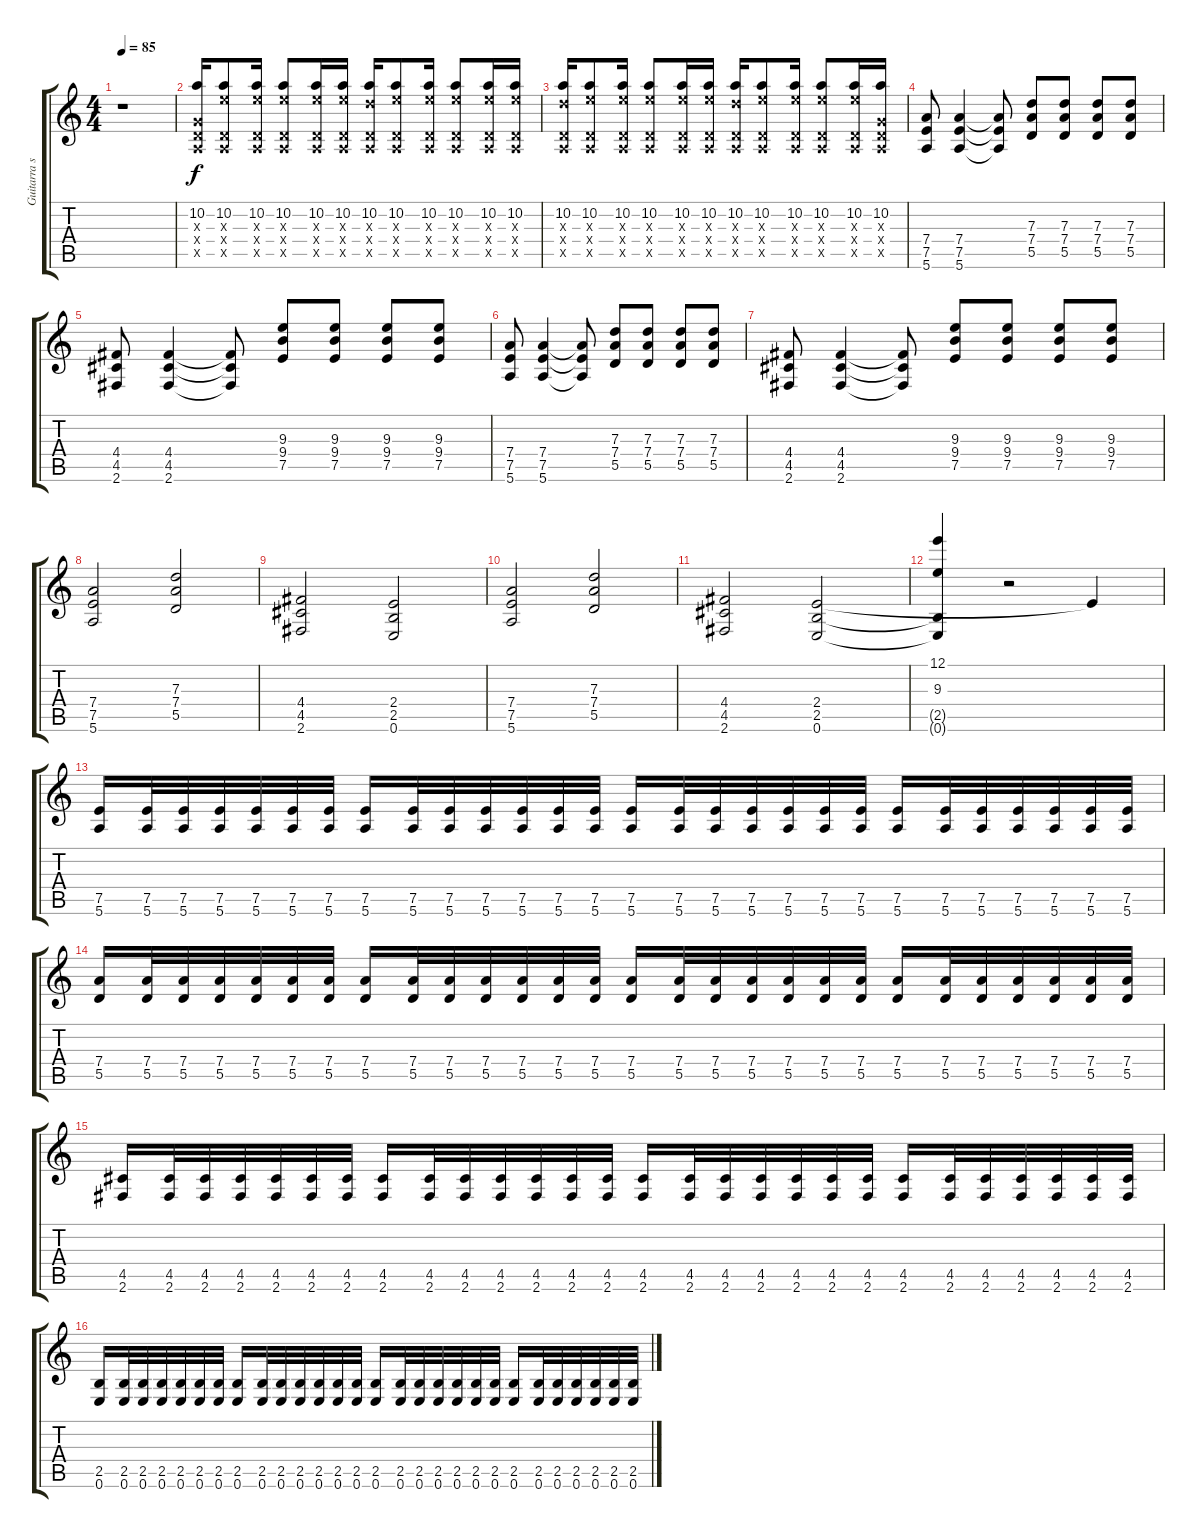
\track ("Guitarra solo" "Guitarra s") {instrument overdrivenguitar}
\staff {score tabs}
\tuning (E4 B3 G3 D3 A2 E2) {hide}
\ts (4 4)
\tempo 85
\clef g2
\ks c
r.1{dy f} |
(10.2 0.3{x} 0.4{x} 0.5{x}).16 (10.2 9.3{x} 0.4{x} 0.5{x}).8 (10.2 9.3{x} 0.4{x} 0.5{x}).16 (10.2 9.3{x} 0.4{x} 0.5{x}).8 (10.2 9.3{x} 0.4{x} 0.5{x}).16 (10.2 9.3{x} 0.4{x} 0.5{x}).16 (10.2 7.3{x} 0.4{x} 0.5{x}).16 (10.2 9.3{x} 0.4{x} 0.5{x}).8 (10.2 9.3{x} 0.4{x} 0.5{x}).16 (10.2 9.3{x} 0.4{x} 0.5{x}).8 (10.2 9.3{x} 0.4{x} 0.5{x}).16 (10.2 9.3{x} 0.4{x} 0.5{x}).16 |
(10.2 7.3{x} 0.4{x} 0.5{x}).16 (10.2 9.3{x} 0.4{x} 0.5{x}).8 (10.2 9.3{x} 0.4{x} 0.5{x}).16 (10.2 9.3{x} 0.4{x} 0.5{x}).8 (10.2 9.3{x} 0.4{x} 0.5{x}).16 (10.2 9.3{x} 0.4{x} 0.5{x}).16 (10.2 7.3{x} 0.4{x} 0.5{x}).16 (10.2 9.3{x} 0.4{x} 0.5{x}).8 (10.2 9.3{x} 0.4{x} 0.5{x}).16 (10.2 9.3{x} 0.4{x} 0.5{x}).8 (10.2 9.3{x} 0.4{x} 0.5{x}).16 (10.2 0.3{x} 0.4{x} 0.5{x}).16 |
(7.4 7.5 5.6).8 (7.4 7.5 5.6).4 (7.4{t} 7.5{t} 5.6{t}).8 (7.3 7.4 5.5).8 (7.3 7.4 5.5).8 (7.3 7.4 5.5).8 (7.3 7.4 5.5).8 |
(4.4 4.5 2.6).8 (4.4 4.5 2.6).4 (4.4{t} 4.5{t} 2.6{t}).8 (9.3 9.4 7.5).8 (9.3 9.4 7.5).8 (9.3 9.4 7.5).8 (9.3 9.4 7.5).8 |
(7.4 7.5 5.6).8 (7.4 7.5 5.6).4 (7.4{t} 7.5{t} 5.6{t}).8 (7.3 7.4 5.5).8 (7.3 7.4 5.5).8 (7.3 7.4 5.5).8 (7.3 7.4 5.5).8 |
(4.4 4.5 2.6).8 (4.4 4.5 2.6).4 (4.4{t} 4.5{t} 2.6{t}).8 (9.3 9.4 7.5).8 (9.3 9.4 7.5).8 (9.3 9.4 7.5).8 (9.3 9.4 7.5).8 |
(7.4 7.5 5.6).2 (7.3 7.4 5.5).2 |
(4.4 4.5 2.6).2 (2.4 2.5 0.6).2 |
(7.4 7.5 5.6).2 (7.3 7.4 5.5).2 |
(4.4 4.5 2.6).2 (2.4 2.5 0.6).2 |
(12.1 9.3 2.5{t} 0.6{t}).4 r.2 2.4{t}.4 |
(7.5 5.6).16 (7.5 5.6).32 (7.5 5.6).32 (7.5 5.6).32 (7.5 5.6).32 (7.5 5.6).32 (7.5 5.6).32 (7.5 5.6).16 (7.5 5.6).32 (7.5 5.6).32 (7.5 5.6).32 (7.5 5.6).32 (7.5 5.6).32 (7.5 5.6).32 (7.5 5.6).16 (7.5 5.6).32 (7.5 5.6).32 (7.5 5.6).32 (7.5 5.6).32 (7.5 5.6).32 (7.5 5.6).32 (7.5 5.6).16 (7.5 5.6).32 (7.5 5.6).32 (7.5 5.6).32 (7.5 5.6).32 (7.5 5.6).32 (7.5 5.6).32 |
(7.4 5.5).16 (7.4 5.5).32 (7.4 5.5).32 (7.4 5.5).32 (7.4 5.5).32 (7.4 5.5).32 (7.4 5.5).32 (7.4 5.5).16 (7.4 5.5).32 (7.4 5.5).32 (7.4 5.5).32 (7.4 5.5).32 (7.4 5.5).32 (7.4 5.5).32 (7.4 5.5).16 (7.4 5.5).32 (7.4 5.5).32 (7.4 5.5).32 (7.4 5.5).32 (7.4 5.5).32 (7.4 5.5).32 (7.4 5.5).16 (7.4 5.5).32 (7.4 5.5).32 (7.4 5.5).32 (7.4 5.5).32 (7.4 5.5).32 (7.4 5.5).32 |
(4.5 2.6).16 (4.5 2.6).32 (4.5 2.6).32 (4.5 2.6).32 (4.5 2.6).32 (4.5 2.6).32 (4.5 2.6).32 (4.5 2.6).16 (4.5 2.6).32 (4.5 2.6).32 (4.5 2.6).32 (4.5 2.6).32 (4.5 2.6).32 (4.5 2.6).32 (4.5 2.6).16 (4.5 2.6).32 (4.5 2.6).32 (4.5 2.6).32 (4.5 2.6).32 (4.5 2.6).32 (4.5 2.6).32 (4.5 2.6).16 (4.5 2.6).32 (4.5 2.6).32 (4.5 2.6).32 (4.5 2.6).32 (4.5 2.6).32 (4.5 2.6).32 |
(2.5 0.6).16 (2.5 0.6).32 (2.5 0.6).32 (2.5 0.6).32 (2.5 0.6).32 (2.5 0.6).32 (2.5 0.6).32 (2.5 0.6).16 (2.5 0.6).32 (2.5 0.6).32 (2.5 0.6).32 (2.5 0.6).32 (2.5 0.6).32 (2.5 0.6).32 (2.5 0.6).16 (2.5 0.6).32 (2.5 0.6).32 (2.5 0.6).32 (2.5 0.6).32 (2.5 0.6).32 (2.5 0.6).32 (2.5 0.6).16 (2.5 0.6).32 (2.5 0.6).32 (2.5 0.6).32 (2.5 0.6).32 (2.5 0.6).32 (2.5 0.6).32
